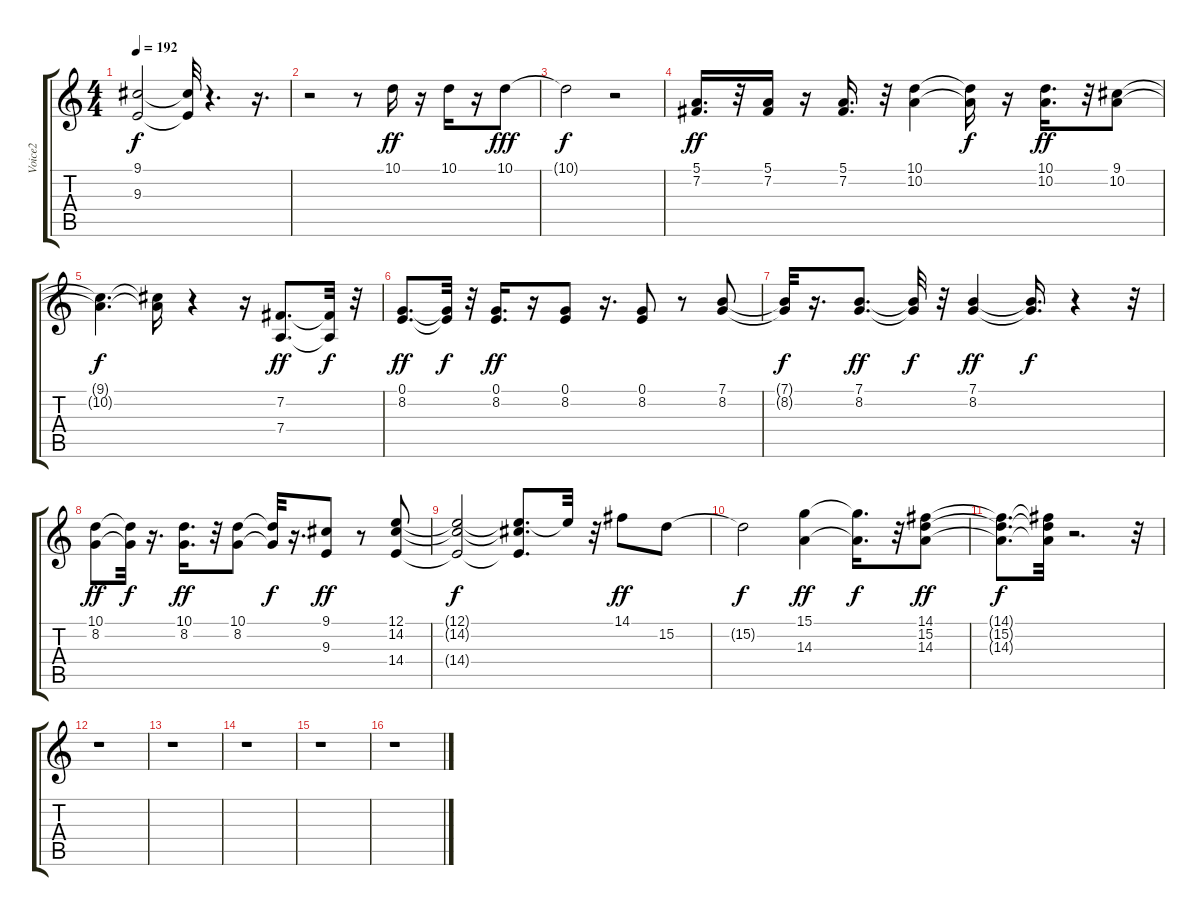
\track ("Voice2" "Voice2") {instrument voiceoohs}
\staff {score tabs}
\tuning (E4 B3 G3 D3 A2 E2) {hide}
\ts (4 4)
\tempo 192
\clef g2
\ks c
(9.1{t} 9.3{t}).2{dy f} (9.1{t} 9.3{t}).32 r.4{d} r.16{d} |
r.2 r.8 10.1.16{dy ff} r.16 10.1.16 r.16 10.1.8{dy fff} |
10.1{t}.2{dy f} r.2 |
(5.1 7.2).16{d dy ff} r.32 (5.1 7.2).16 r.16 (5.1 7.2).16{d} r.32 (10.1 10.2).4 (10.1{t} 10.2{t}).16{dy f} r.16 (10.1 10.2).16{d dy ff} r.32 (9.1 10.2).8 |
(9.1{t} 10.2{t}).4{d dy f} (9.1{t} 10.2{t}).16 r.4 r.16 (7.2 7.4).8{d dy ff} (7.2{t} 7.4{t}).32{dy f} r.32 |
(0.1 8.2).8{d dy ff} (0.1{t} 8.2{t}).32{dy f} r.32 (0.1 8.2).16{d dy ff} r.16 (0.1 8.2).8 r.16{d} (0.1 8.2).8 r.8 (7.1 8.2).8 |
(7.1{t} 8.2{t}).32{dy f} r.16{d} (7.1 8.2).8{d dy ff} (7.1{t} 8.2{t}).32{dy f} r.32 (7.1 8.2).4{dy ff} (7.1{t} 8.2{t}).16{d dy f} r.4 r.32 |
(10.1 8.2).8{dy ff} (10.1{t} 8.2{t}).32{dy f} r.16{d} (10.1 8.2).16{d dy ff} r.32 (10.1 8.2).8 (10.1{t} 8.2{t}).32{dy f} r.16{d} (9.1 9.3).8{dy ff} r.8 (12.1 14.2 14.4).8 |
(12.1{t} 14.2{t} 14.4{t}).2{dy f} (12.1{t} 14.2{t} 14.4{t}).8{d} 12.1{t}.32 r.32 14.1.8{dy ff} 15.2.8 |
15.2{t}.2{dy f} (15.1 14.3).4{dy ff} (15.1{t} 14.3{t}).16{d dy f} r.32 (14.1 15.2 14.3).8{dy ff} |
(14.1{t} 15.2{t} 14.3{t}).8{d dy f} (14.1{t} 15.2{t} 14.3{t}).32 r.2{d} r.32 |
r.1 |
r.1 |
r.1 |
r.1 |
r.1
